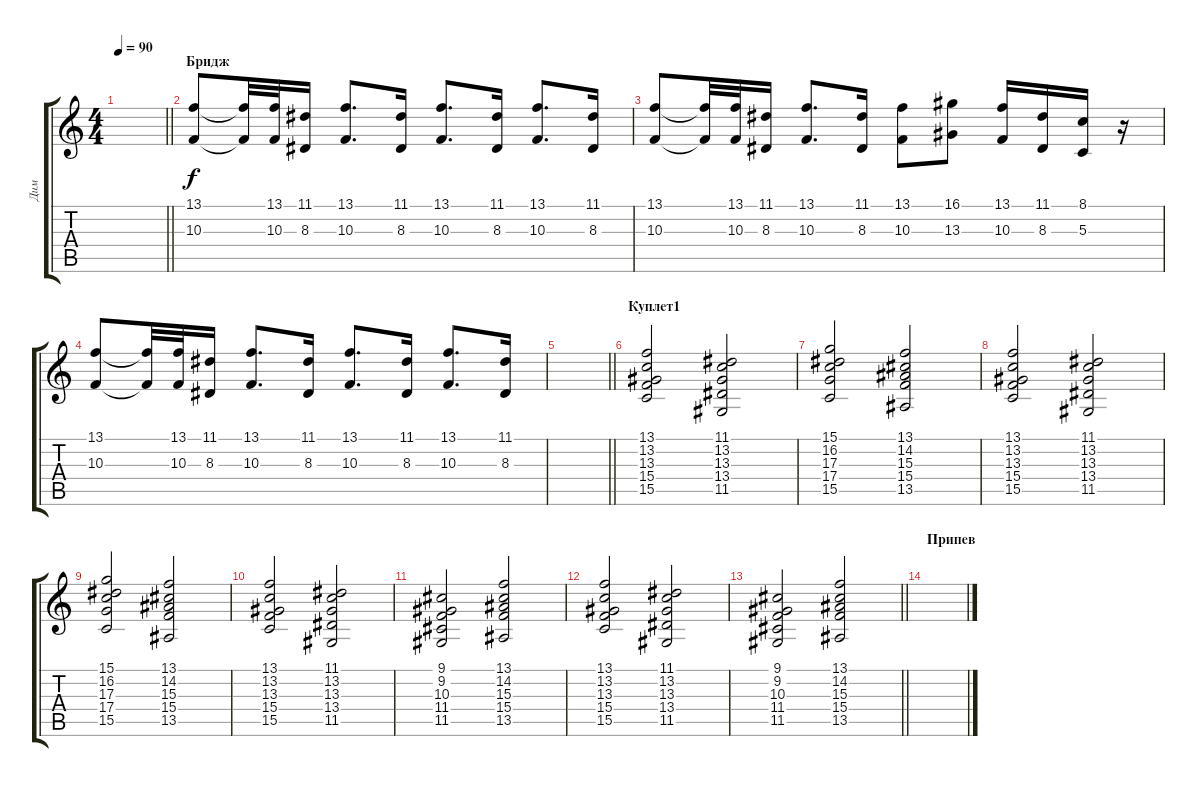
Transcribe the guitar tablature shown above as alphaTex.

\track ("Дим" "Дим") {instrument synthstrings2}
\staff {score tabs}
\tuning (E4 B3 G3 D3 A2 E2) {hide}
\ts (4 4)
\tempo 90
\clef g2
\barLineRight lightlight
\ks c
|
\section ("" "Бридж")
(13.1 10.3).8 (13.1{t} 10.3{t}).32 (13.1 10.3).32 (11.1 8.3).16 (13.1 10.3).8{d} (11.1 8.3).16 (13.1 10.3).8{d} (11.1 8.3).16 (13.1 10.3).8{d} (11.1 8.3).16 |
(13.1 10.3).8 (13.1{t} 10.3{t}).32 (13.1 10.3).32 (11.1 8.3).16 (13.1 10.3).8{d} (11.1 8.3).16 (13.1 10.3).8 (16.1 13.3).8 (13.1 10.3).16 (11.1 8.3).16 (8.1 5.3).16 r.16 |
(13.1 10.3).8 (13.1{t} 10.3{t}).32 (13.1 10.3).32 (11.1 8.3).16 (13.1 10.3).8{d} (11.1 8.3).16 (13.1 10.3).8{d} (11.1 8.3).16 (13.1 10.3).8{d} (11.1 8.3).16 |
\barLineRight lightlight
|
\section ("" "Куплет1")
(13.1 13.2 13.3 15.4 15.5).2{instrument synthstrings2} (11.1 13.2 13.3 13.4 11.5).2 |
(15.1 16.2 17.3 17.4 15.5).2 (13.1 14.2 15.3 15.4 13.5).2 |
(13.1 13.2 13.3 15.4 15.5).2 (11.1 13.2 13.3 13.4 11.5).2 |
(15.1 16.2 17.3 17.4 15.5).2 (13.1 14.2 15.3 15.4 13.5).2 |
(13.1 13.2 13.3 15.4 15.5).2 (11.1 13.2 13.3 13.4 11.5).2 |
(9.1 9.2 10.3 11.4 11.5).2 (13.1 14.2 15.3 15.4 13.5).2 |
(13.1 13.2 13.3 15.4 15.5).2 (11.1 13.2 13.3 13.4 11.5).2 |
\barLineRight lightlight
(9.1 9.2 10.3 11.4 11.5).2 (13.1 14.2 15.3 15.4 13.5).2 |
\section ("" "Припев")
